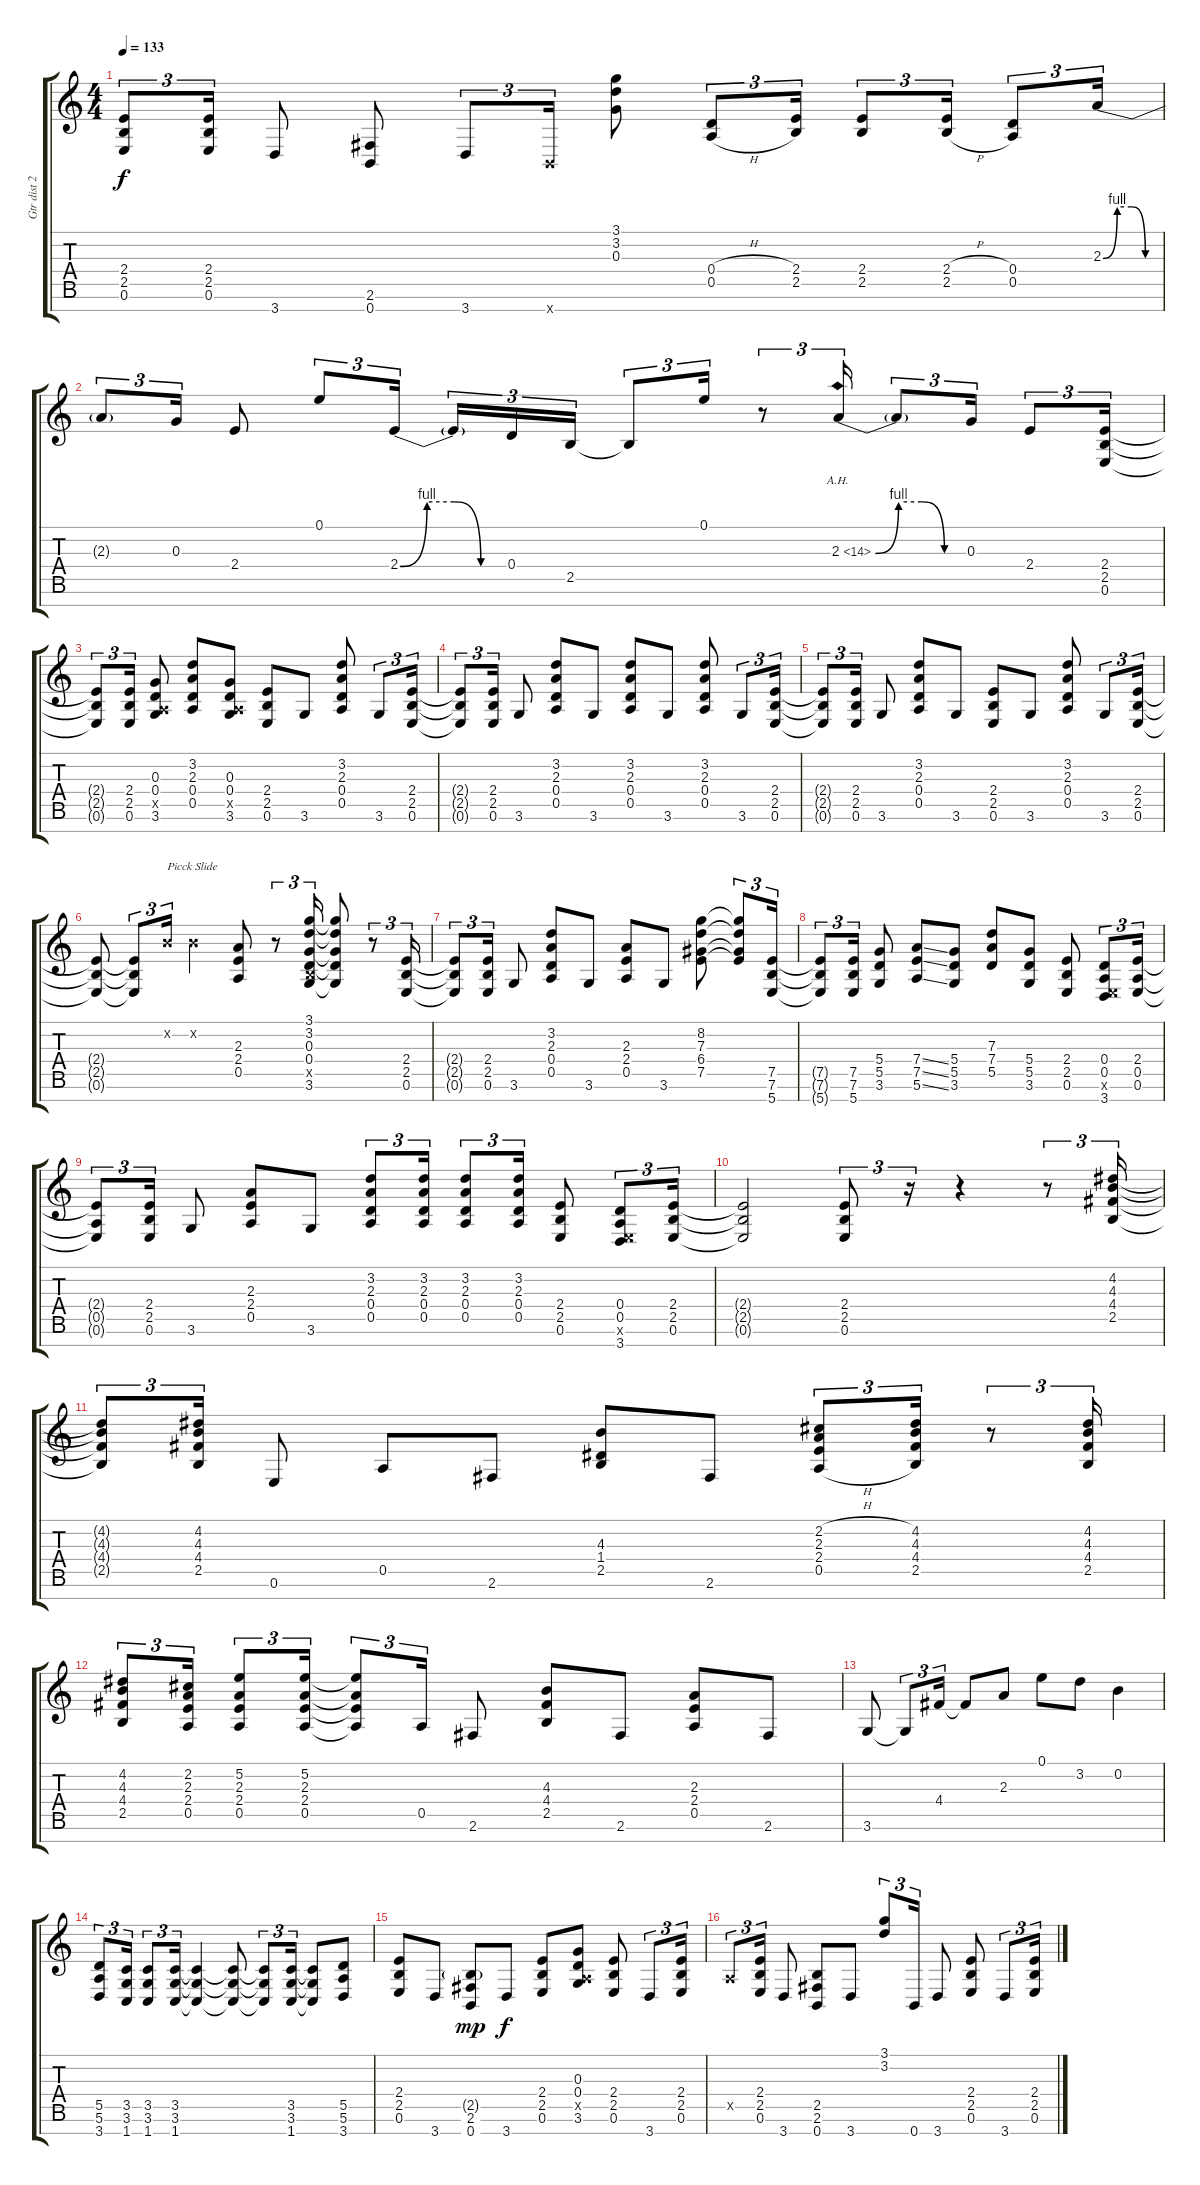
\track ("Gtr dist 2" "Gtr dist 2") {instrument distortionguitar}
\staff {score tabs}
\tuning (E4 B3 G3 D3 A2 E2 B1) {hide}
\ts (4 4)
\tempo 133
\clef g2
\ks c
(2.4{t} 2.5{t} 0.6{t}).8{tu (3 2) dy f} (2.4 2.5 0.6).16{tu (3 2)} 3.7.8 (2.6 0.7).8 3.7.8{tu (3 2)} 0.7{x}.16{tu (3 2)} (3.1 3.2 0.3).8 (0.4{h} 0.5{h}).8{tu (3 2)} (2.4 2.5).16{tu (3 2)} (2.4 2.5).8{tu (3 2)} (2.4{h} 2.5{h}).16{tu (3 2)} (0.4 0.5).8{tu (3 2)} 2.3{be (custom 0 0 15 4 30 4 45 0 60 0)}.16{tu (3 2)} |
2.3{t}.8{tu (3 2)} 0.3.16{tu (3 2)} 2.4.8 0.1.8{tu (3 2)} 2.4{be (custom 0 0 15 4 30 4 45 0 60 0)}.16{tu (3 2)} 2.4{t}.16{tu (3 2)} 0.4.16{tu (3 2)} 2.5.16{tu (3 2)} 2.5{t}.8{tu (3 2)} 0.1.16{tu (3 2)} r.8{tu (3 2)} 2.3{be (custom 0 0 15 4 30 4 45 0 60 0) ah 12}.16{tu (3 2)} 2.3{t}.8{tu (3 2)} 0.3.16{tu (3 2)} 2.4.8{tu (3 2)} (2.4 2.5 0.6).16{tu (3 2) volume 11} |
(2.4{t} 2.5{t} 0.6{t}).8{tu (3 2)} (2.4 2.5 0.6).16{tu (3 2)} (0.3 0.4 0.5{x} 3.6).8 (3.2 2.3 0.4 0.5).8 (0.3 0.4 0.5{x} 3.6).8 (2.4 2.5 0.6).8 3.6.8 (3.2 2.3 0.4 0.5).8 3.6.8{tu (3 2)} (2.4 2.5 0.6).16{tu (3 2)} |
(2.4{t} 2.5{t} 0.6{t}).8{tu (3 2)} (2.4 2.5 0.6).16{tu (3 2)} 3.6.8 (3.2 2.3 0.4 0.5).8 3.6.8 (3.2 2.3 0.4 0.5).8 3.6.8 (3.2 2.3 0.4 0.5).8 3.6.8{tu (3 2)} (2.4 2.5 0.6).16{tu (3 2)} |
(2.4{t} 2.5{t} 0.6{t}).8{tu (3 2)} (2.4 2.5 0.6).16{tu (3 2)} 3.6.8 (3.2 2.3 0.4 0.5).8 3.6.8 (2.4 2.5 0.6).8 3.6.8 (3.2 2.3 0.4 0.5).8 3.6.8{tu (3 2)} (2.4 2.5 0.6).16{tu (3 2)} |
(2.4{t} 2.5{t} 0.6{t}).8 (2.4{t} 2.5{t} 0.6{t}).8{tu (3 2)} 0.2{x}.16{tu (3 2) txt "Picck Slide"} 0.2{x}.4 (2.3 2.4 0.5).8 r.8{tu (3 2)} (3.1 3.2 0.3 0.4 2.5{x} 3.6).16{tu (3 2)} (3.1{t} 3.2{t} 0.3{t} 0.4{t} 3.6{t}).8 r.8{tu (3 2)} (2.4 2.5 0.6).16{tu (3 2)} |
(2.4{t} 2.5{t} 0.6{t}).8{tu (3 2)} (2.4 2.5 0.6).16{tu (3 2)} 3.6.8 (3.2 2.3 0.4 0.5).8 3.6.8 (2.3 2.4 0.5).8 3.6.8 (8.2 7.3 6.4 7.5).8 (8.2{t} 7.3{t} 6.4{t} 7.5{t}).8{tu (3 2)} (7.5 7.6 5.7).16{tu (3 2)} |
(7.5{t} 7.6{t} 5.7{t}).8{tu (3 2)} (7.5 7.6 5.7).16{tu (3 2)} (5.4 5.5 3.6).8 (7.4{ss} 7.5{ss} 5.6{ss}).8 (5.4 5.5 3.6).8 (7.3 7.4 5.5).8 (5.4 5.5 3.6).8 (2.4 2.5 0.6).8 (0.4 0.5 0.6{x} 3.7).8{tu (3 2)} (2.4 0.5 0.6).16{tu (3 2)} |
(2.4{t} 0.5{t} 0.6{t}).8{tu (3 2)} (2.4 2.5 0.6).16{tu (3 2)} 3.6.8 (2.3 2.4 0.5).8 3.6.8 (3.2 2.3 0.4 0.5).8{tu (3 2)} (3.2 2.3 0.4 0.5).16{tu (3 2)} (3.2 2.3 0.4 0.5).8{tu (3 2)} (3.2 2.3 0.4 0.5).16{tu (3 2)} (2.4 2.5 0.6).8 (0.4 0.5 0.6{x} 3.7).8{tu (3 2)} (2.4 2.5 0.6).16{tu (3 2)} |
(2.4{t} 2.5{t} 0.6{t}).2 (2.4 2.5 0.6).8{tu (3 2)} r.16{tu (3 2)} r.4 r.8{tu (3 2)} (4.2 4.3 4.4 2.5).16{tu (3 2)} |
(4.2{t} 4.3{t} 4.4{t} 2.5{t}).8{tu (3 2)} (4.2 4.3 4.4 2.5).16{tu (3 2)} 0.6.8 0.5.8 2.6.8 (4.3 1.4 2.5).8 2.6.8 (2.2{h} 2.3{h} 2.4{h} 0.5{h}).8{tu (3 2)} (4.2 4.3 4.4 2.5).16{tu (3 2)} r.8{tu (3 2)} (4.2 4.3 4.4 2.5).16{tu (3 2)} |
(4.2 4.3 4.4 2.5).8{tu (3 2)} (2.2 2.3 2.4 0.5).16{tu (3 2)} (5.2 2.3 2.4 0.5).8{tu (3 2)} (5.2 2.3 2.4 0.5).16{tu (3 2)} (5.2{t} 2.3{t} 2.4{t} 0.5{t}).8{tu (3 2)} 0.5.16{tu (3 2)} 2.6.8 (4.3 4.4 2.5).8 2.6.8 (2.3 2.4 0.5).8 2.6.8 |
3.6.8 3.6{t}.8{tu (3 2)} 4.4.16{tu (3 2)} 4.4{t}.8 2.3.8 0.1.8 3.2.8 0.2.4 |
(5.5 5.6 3.7).8{tu (3 2)} (3.5 3.6 1.7).16{tu (3 2)} (3.5 3.6 1.7).8{tu (3 2)} (3.5 3.6 1.7).16{tu (3 2)} (3.5{t} 3.6{t} 1.7{t}).4 (3.5{t} 3.6{t} 1.7{t}).8 (3.5{t} 3.6{t} 1.7{t}).8{tu (3 2)} (3.5 3.6 1.7).16{tu (3 2)} (3.5{t} 3.6{t} 1.7{t}).8 (5.5 5.6 3.7).8 |
(2.4 2.5 0.6).8 3.7.8 (2.5{g} 2.6 0.7).8{dy mp} 3.7.8{dy f} (2.4 2.5 0.6).8 (0.3 0.4 0.5{x} 3.6).8 (2.4 2.5 0.6).8 3.7.8{tu (3 2)} (2.4 2.5 0.6).16{tu (3 2)} |
0.5{x}.8{tu (3 2)} (2.4 2.5 0.6).16{tu (3 2)} 3.7.8 (2.5 2.6 0.7).8 3.7.8 (3.1 3.2).8{tu (3 2)} 0.7.16{tu (3 2)} 3.7.8 (2.4 2.5 0.6).8 3.7.8{tu (3 2)} (2.4 2.5 0.6).16{tu (3 2)}
